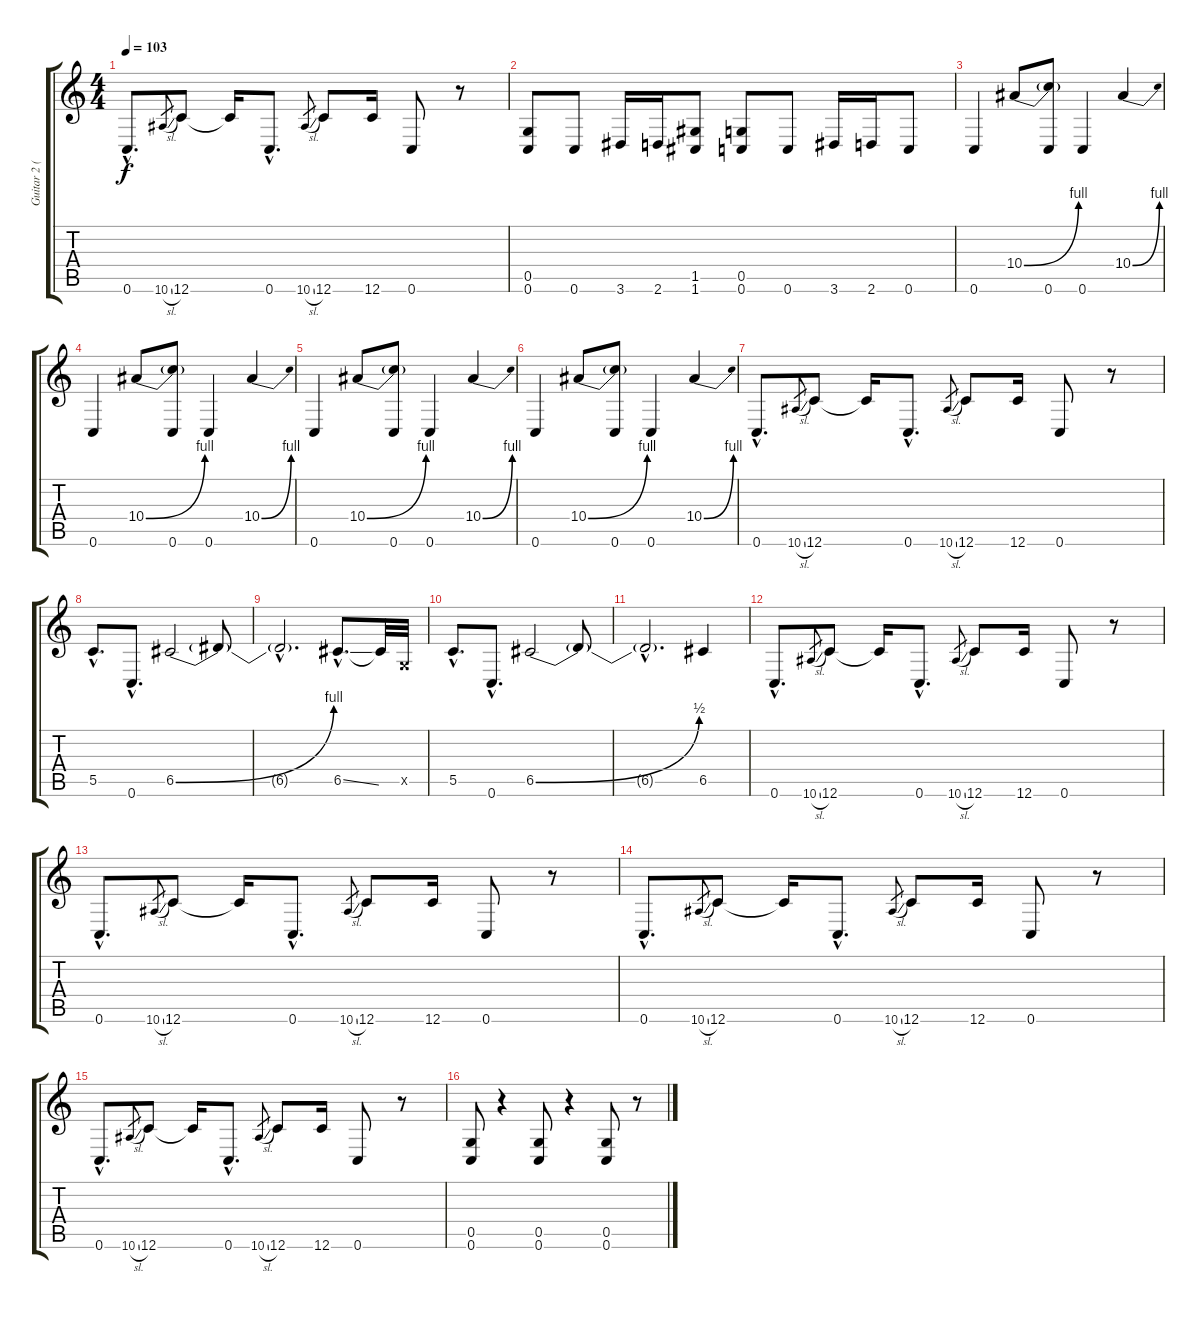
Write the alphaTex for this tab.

\track ("Guitar 2 (James)" "Guitar 2 (") {instrument overdrivenguitar}
\staff {score tabs}
\tuning (D4 A3 F3 C3 G2 C2) {hide}
\ts (4 4)
\tempo 103
\clef g2
\ks c
0.6{hac}.8{d dy f} 10.6{sl}.8{gr} 12.6.8 12.6{t}.16 0.6{hac}.8{d} 10.6{sl}.8{gr} 12.6.8 12.6.16 0.6.8 r.8 |
(0.5 0.6).8{volume 16} 0.6.8 3.6.16 2.6.16 (1.5 1.6).8 (0.5 0.6).8 0.6.8 3.6.16 2.6.16 0.6.8 |
0.6.4 10.4{be (bend 0 0 60 4)}.8 (10.4{t} 0.6).8 0.6.4 10.4{be (bend 0 0 60 4)}.4 |
0.6.4 10.4{be (bend 0 0 60 4)}.8 (10.4{t} 0.6).8 0.6.4 10.4{be (bend 0 0 60 4)}.4 |
0.6.4 10.4{be (bend 0 0 60 4)}.8 (10.4{t} 0.6).8 0.6.4 10.4{be (bend 0 0 60 4)}.4 |
0.6.4 10.4{be (bend 0 0 60 4)}.8 (10.4{t} 0.6).8 0.6.4 10.4{be (bend 0 0 60 4)}.4 |
0.6{hac}.8{d} 10.6{sl}.8{gr} 12.6.8 12.6{t}.16 0.6{hac}.8{d} 10.6{sl}.8{gr} 12.6.8 12.6.16 0.6.8 r.8 |
5.5{hac}.8{d} 0.6{hac}.8{d} 6.5{be (bend 0 0 60 4)}.2 6.5{t}.8 |
6.5{hac t}.2{d} 6.5{ss hac}.8{d} 6.5{t}.32 0.5{x}.32 |
5.5{hac}.8{d} 0.6{hac}.8{d} 6.5{be (bend 0 0 60 2)}.2 6.5{t}.8 |
6.5{hac t}.2{d} 6.5.4 |
0.6{hac}.8{d} 10.6{sl}.8{gr} 12.6.8 12.6{t}.16 0.6{hac}.8{d} 10.6{sl}.8{gr} 12.6.8 12.6.16 0.6.8 r.8 |
0.6{hac}.8{d} 10.6{sl}.8{gr} 12.6.8 12.6{t}.16 0.6{hac}.8{d} 10.6{sl}.8{gr} 12.6.8 12.6.16 0.6.8 r.8 |
0.6{hac}.8{d} 10.6{sl}.8{gr} 12.6.8 12.6{t}.16 0.6{hac}.8{d} 10.6{sl}.8{gr} 12.6.8 12.6.16 0.6.8 r.8 |
0.6{hac}.8{d} 10.6{sl}.8{gr} 12.6.8 12.6{t}.16 0.6{hac}.8{d} 10.6{sl}.8{gr} 12.6.8 12.6.16 0.6.8 r.8 |
(0.5 0.6).8 r.4 (0.5 0.6).8 r.4 (0.5 0.6).8 r.8
